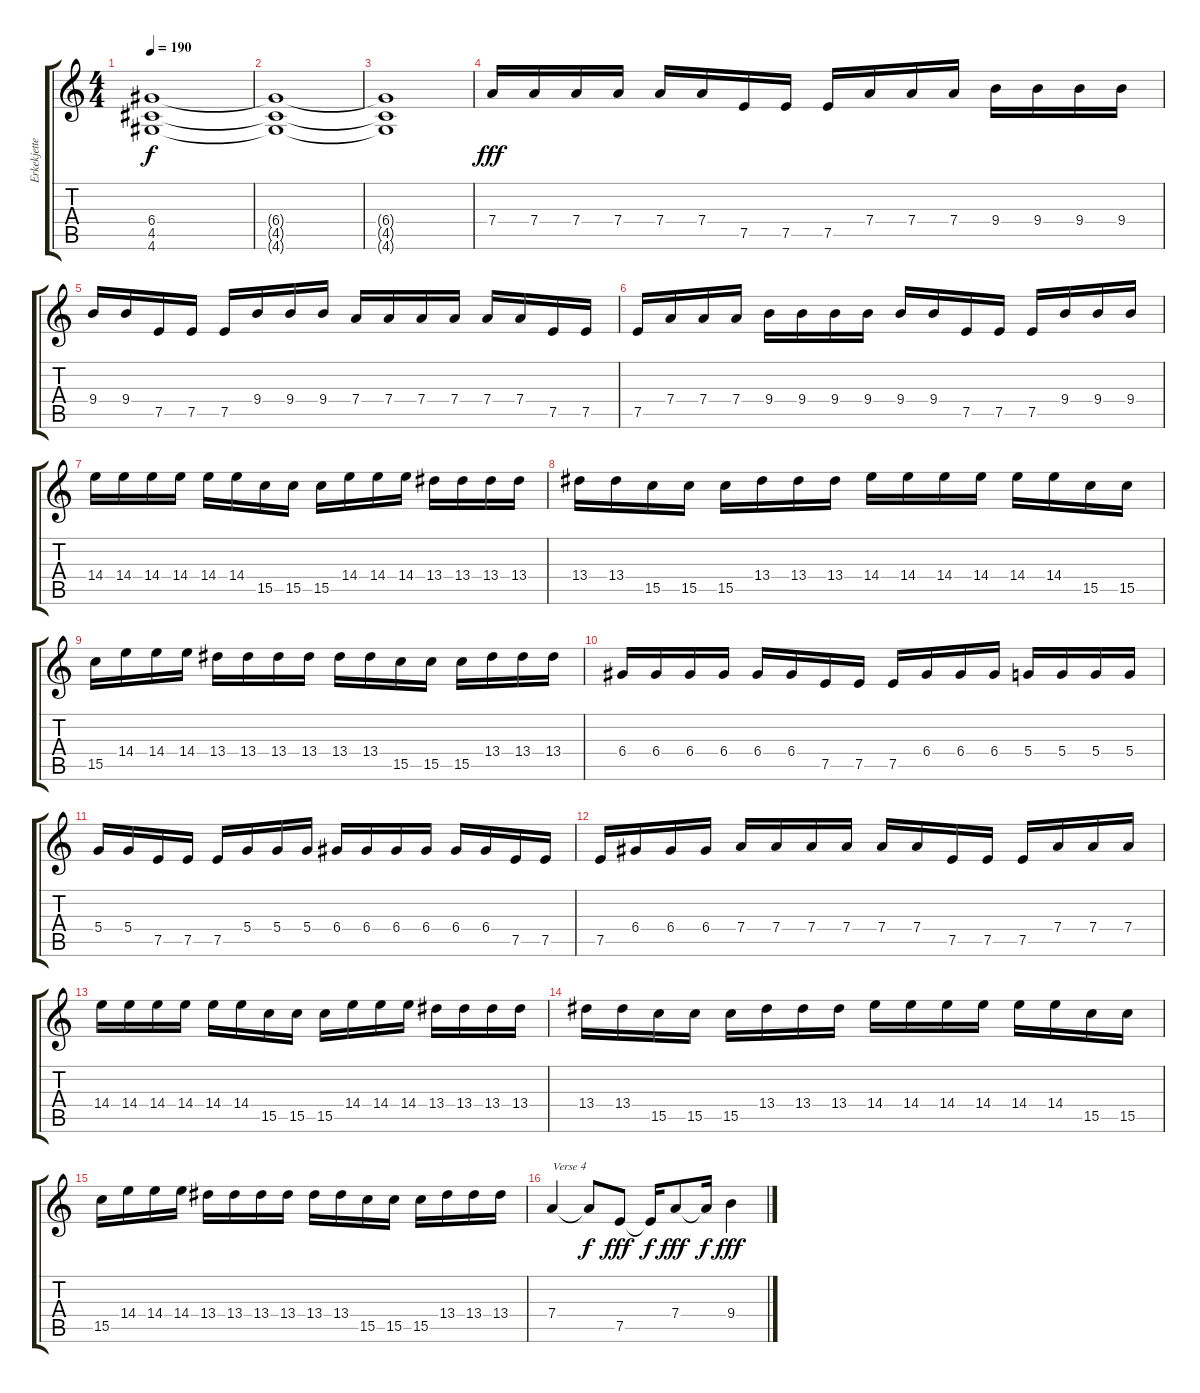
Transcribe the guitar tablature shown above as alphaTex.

\track ("Erkekjetter Silenoz" "Erkekjette") {instrument distortionguitar}
\staff {score tabs}
\tuning (E4 B3 G3 D3 A2 E2) {hide}
\ts (4 4)
\tempo 190
\clef g2
\ks c
(6.4{t} 4.5{t} 4.6{t}).1{dy f} |
(6.4{t} 4.5{t} 4.6{t}).1 |
(6.4{t} 4.5{t} 4.6{t}).1 |
7.4.16{dy fff} 7.4.16 7.4.16 7.4.16 7.4.16 7.4.16 7.5.16 7.5.16 7.5.16 7.4.16 7.4.16 7.4.16 9.4.16 9.4.16 9.4.16 9.4.16 |
9.4.16 9.4.16 7.5.16 7.5.16 7.5.16 9.4.16 9.4.16 9.4.16 7.4.16 7.4.16 7.4.16 7.4.16 7.4.16 7.4.16 7.5.16 7.5.16 |
7.5.16 7.4.16 7.4.16 7.4.16 9.4.16 9.4.16 9.4.16 9.4.16 9.4.16 9.4.16 7.5.16 7.5.16 7.5.16 9.4.16 9.4.16 9.4.16 |
14.4.16 14.4.16 14.4.16 14.4.16 14.4.16 14.4.16 15.5.16 15.5.16 15.5.16 14.4.16 14.4.16 14.4.16 13.4.16 13.4.16 13.4.16 13.4.16 |
13.4.16 13.4.16 15.5.16 15.5.16 15.5.16 13.4.16 13.4.16 13.4.16 14.4.16 14.4.16 14.4.16 14.4.16 14.4.16 14.4.16 15.5.16 15.5.16 |
15.5.16 14.4.16 14.4.16 14.4.16 13.4.16 13.4.16 13.4.16 13.4.16 13.4.16 13.4.16 15.5.16 15.5.16 15.5.16 13.4.16 13.4.16 13.4.16 |
6.4.16 6.4.16 6.4.16 6.4.16 6.4.16 6.4.16 7.5.16 7.5.16 7.5.16 6.4.16 6.4.16 6.4.16 5.4.16 5.4.16 5.4.16 5.4.16 |
5.4.16 5.4.16 7.5.16 7.5.16 7.5.16 5.4.16 5.4.16 5.4.16 6.4.16 6.4.16 6.4.16 6.4.16 6.4.16 6.4.16 7.5.16 7.5.16 |
7.5.16 6.4.16 6.4.16 6.4.16 7.4.16 7.4.16 7.4.16 7.4.16 7.4.16 7.4.16 7.5.16 7.5.16 7.5.16 7.4.16 7.4.16 7.4.16 |
14.4.16 14.4.16 14.4.16 14.4.16 14.4.16 14.4.16 15.5.16 15.5.16 15.5.16 14.4.16 14.4.16 14.4.16 13.4.16 13.4.16 13.4.16 13.4.16 |
13.4.16 13.4.16 15.5.16 15.5.16 15.5.16 13.4.16 13.4.16 13.4.16 14.4.16 14.4.16 14.4.16 14.4.16 14.4.16 14.4.16 15.5.16 15.5.16 |
15.5.16 14.4.16 14.4.16 14.4.16 13.4.16 13.4.16 13.4.16 13.4.16 13.4.16 13.4.16 15.5.16 15.5.16 15.5.16 13.4.16 13.4.16 13.4.16 |
7.4.4{txt "Verse 4"} 7.4{t}.8{dy f} 7.5.8{dy fff} 7.5{t}.16{dy f} 7.4.8{dy fff} 7.4{t}.16{dy f} 9.4.4{dy fff}
